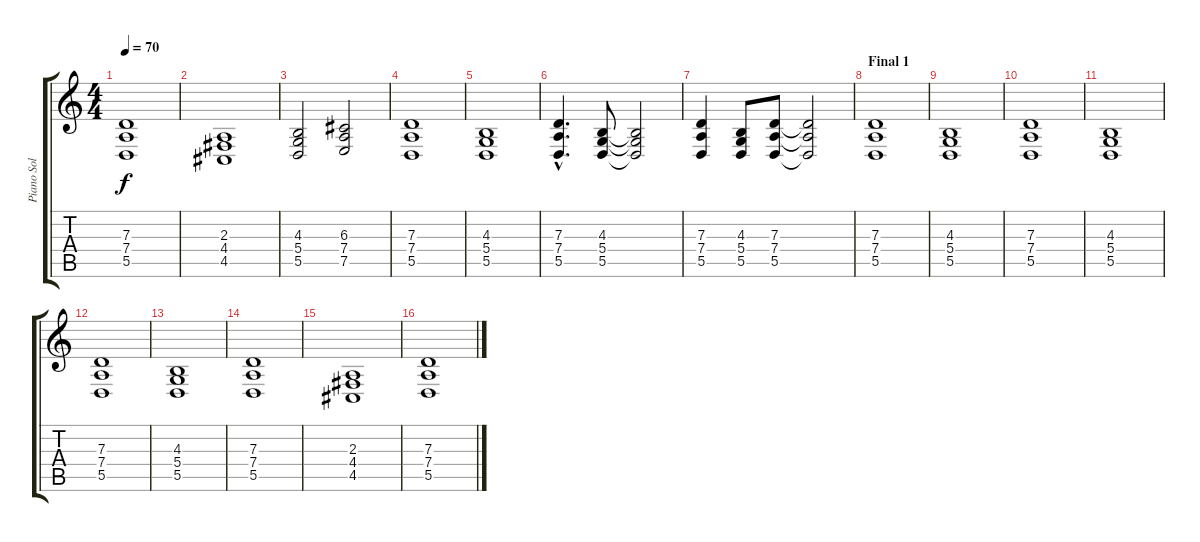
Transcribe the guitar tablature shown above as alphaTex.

\track ("Piano Sol" "Piano Sol") {instrument drawbarorgan}
\staff {score tabs}
\tuning (E4 B3 G3 D3 A2 E2) {hide}
\ts (4 4)
\tempo 70
\clef g2
\ks c
(7.3 7.4 5.5).1{dy f} |
(2.3 4.4 4.5).1 |
(4.3 5.4 5.5).2 (6.3 7.4 7.5).2 |
(7.3 7.4 5.5).1 |
(4.3 5.4 5.5).1 |
(7.3{hac} 7.4{hac} 5.5{hac}).4{d} (4.3 5.4 5.5).8 (4.3{t} 5.4{t} 5.5{t}).2 |
(7.3 7.4 5.5).4 (4.3 5.4 5.5).8 (7.3 7.4 5.5).8 (7.3{t} 7.4{t} 5.5{t}).2 |
\section ("" "Final 1")
(7.3 7.4 5.5).1 |
(4.3 5.4 5.5).1 |
(7.3 7.4 5.5).1 |
(4.3 5.4 5.5).1 |
(7.3 7.4 5.5).1 |
(4.3 5.4 5.5).1 |
(7.3 7.4 5.5).1 |
(2.3 4.4 4.5).1 |
(7.3 7.4 5.5).1
